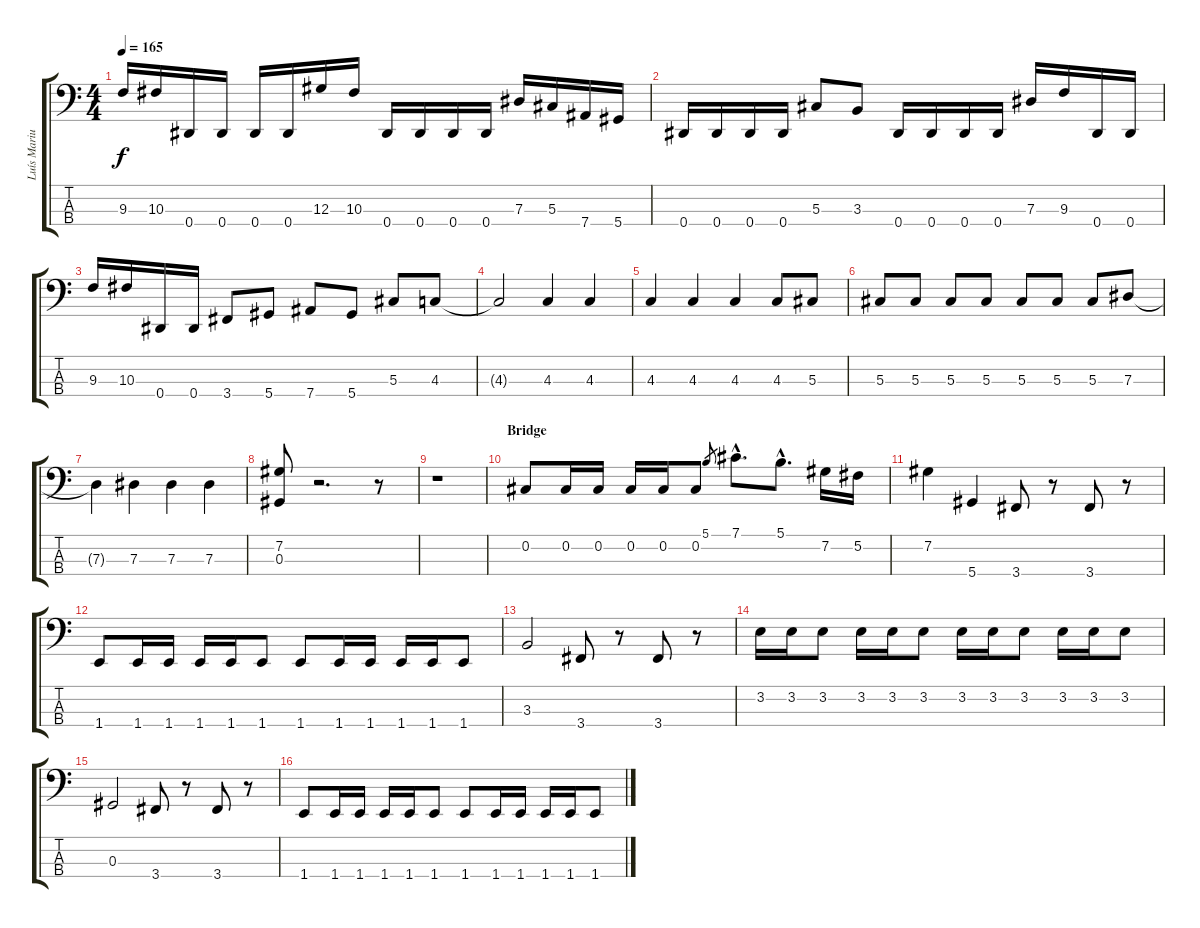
\track ("Luís Mariutti" "Luís Mariu") {instrument electricbassfinger}
\staff {score tabs}
\tuning (Gb2 Db2 Ab1 Eb1) {hide}
\ts (4 4)
\tempo 165
\clef f4
\ks c
9.3.16{dy f} 10.3.16 0.4.16 0.4.16 0.4.16 0.4.16 12.3.16 10.3.16 0.4.16 0.4.16 0.4.16 0.4.16 7.3.16 5.3.16 7.4.16 5.4.16 |
0.4.16 0.4.16 0.4.16 0.4.16 5.3.8 3.3.8 0.4.16 0.4.16 0.4.16 0.4.16 7.3.16 9.3.16 0.4.16 0.4.16 |
9.3.16 10.3.16 0.4.16 0.4.16 3.4.8 5.4.8 7.4.8 5.4.8 5.3.8 4.3.8 |
4.3{t}.2 4.3.4 4.3.4 |
4.3.4 4.3.4 4.3.4 4.3.8 5.3.8 |
5.3.8 5.3.8 5.3.8 5.3.8 5.3.8 5.3.8 5.3.8 7.3.8 |
7.3{t}.4 7.3.4 7.3.4 7.3.4 |
(7.2 0.3).8 r.2{d} r.8 |
r.1 |
\section ("" "Bridge")
0.2.8 0.2.16 0.2.16 0.2.16 0.2.16 0.2.8 5.1.8{gr} 7.1{hac}.8{d} 5.1{hac}.8{d} 7.2.16 5.2.16 |
7.2.4 5.4.4 3.4.8 r.8 3.4.8 r.8 |
1.4.8 1.4.16 1.4.16 1.4.16 1.4.16 1.4.8 1.4.8 1.4.16 1.4.16 1.4.16 1.4.16 1.4.8 |
3.3.2 3.4.8 r.8 3.4.8 r.8 |
3.2.16 3.2.16 3.2.8 3.2.16 3.2.16 3.2.8 3.2.16 3.2.16 3.2.8 3.2.16 3.2.16 3.2.8 |
0.3.2 3.4.8 r.8 3.4.8 r.8 |
1.4.8 1.4.16 1.4.16 1.4.16 1.4.16 1.4.8 1.4.8 1.4.16 1.4.16 1.4.16 1.4.16 1.4.8
